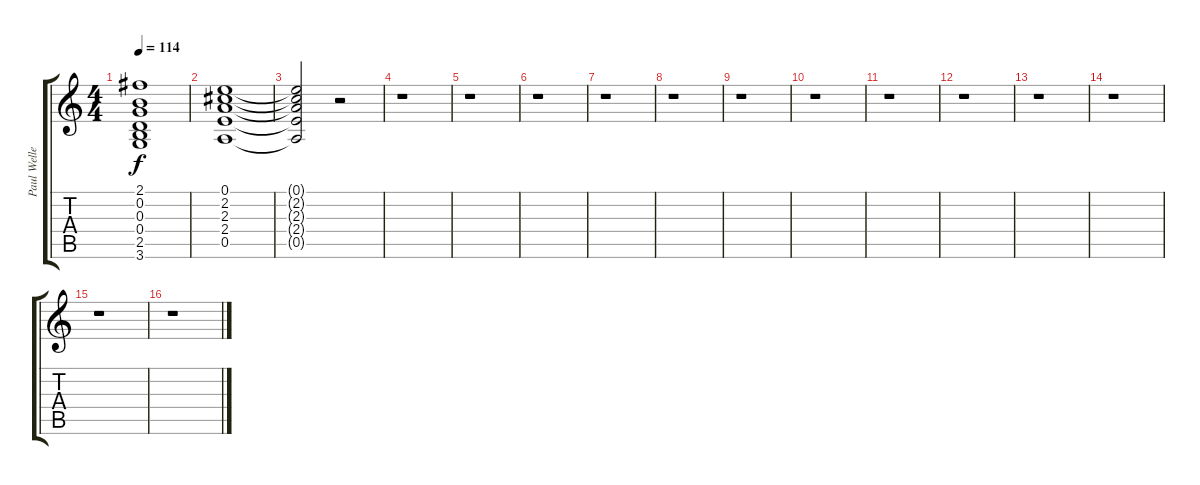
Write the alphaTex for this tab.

\track ("Paul Weller Rhythm" "Paul Welle") {instrument distortionguitar}
\staff {score tabs}
\tuning (E4 B3 G3 D3 A2 E2) {hide}
\ts (4 4)
\tempo 114
\clef g2
\ks c
(2.1 0.2 0.3 0.4 2.5 3.6).1{dy f} |
(0.1 2.2 2.3 2.4 0.5).1 |
(0.1{t} 2.2{t} 2.3{t} 2.4{t} 0.5{t}).2 r.2 |
r.1 |
r.1 |
r.1 |
r.1 |
r.1 |
r.1 |
r.1 |
r.1 |
r.1 |
r.1 |
r.1 |
r.1 |
r.1
